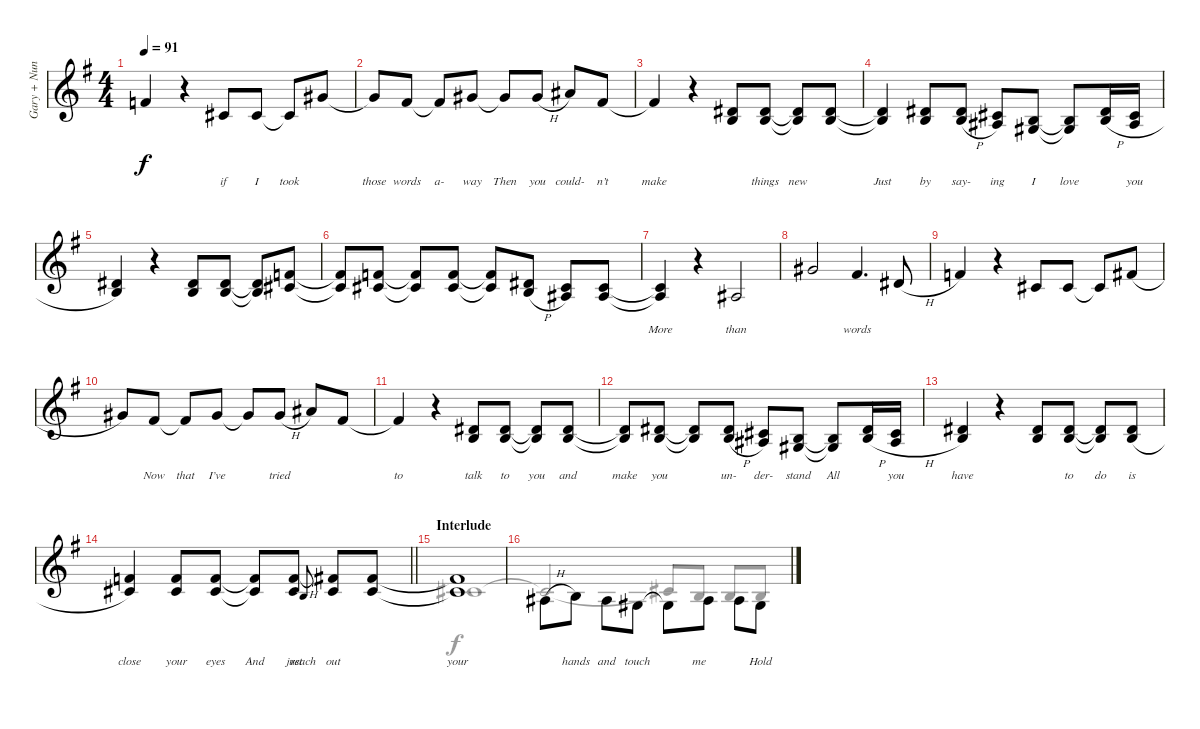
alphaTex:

\track ("Gary + Nuno" "Gary + Nun") {instrument frenchhorn}
\staff {score}
\tuning (Eb4 Bb3 Gb3 Db3 Ab2 Eb2) {hide}
\voice
\ts (4 4)
\tempo 91
\clef g2
\ks g
2.1.4{lyrics (0 "") lyrics (1 "") lyrics (2 "") lyrics (3 "") lyrics (4 "") dy f} r.4 3.2.8{lyrics (0 "if") lyrics (1 "") lyrics (2 "") lyrics (3 "") lyrics (4 "")} 3.2.8{lyrics (0 "I") lyrics (1 "") lyrics (2 "") lyrics (3 "") lyrics (4 "")} 3.2{t}.8{lyrics (0 "took") lyrics (1 "") lyrics (2 "") lyrics (3 "") lyrics (4 "")} 5.1.8{lyrics (0 "") lyrics (1 "") lyrics (2 "") lyrics (3 "") lyrics (4 "")} |
5.1{t}.8{lyrics (0 "those") lyrics (1 "") lyrics (2 "") lyrics (3 "") lyrics (4 "")} 3.1.8{lyrics (0 "words") lyrics (1 "") lyrics (2 "") lyrics (3 "") lyrics (4 "")} 3.1{t}.8{lyrics (0 "a-") lyrics (1 "") lyrics (2 "") lyrics (3 "") lyrics (4 "")} 5.1.8{lyrics (0 "way") lyrics (1 "") lyrics (2 "") lyrics (3 "") lyrics (4 "")} 5.1{t}.8{lyrics (0 "Then") lyrics (1 "") lyrics (2 "") lyrics (3 "") lyrics (4 "")} 5.1{h}.8{lyrics (0 "you") lyrics (1 "") lyrics (2 "") lyrics (3 "") lyrics (4 "")} 7.1.8{lyrics (0 "could-") lyrics (1 "") lyrics (2 "") lyrics (3 "") lyrics (4 "")} 3.1.8{lyrics (0 "n’t") lyrics (1 "") lyrics (2 "") lyrics (3 "") lyrics (4 "")} |
3.1{t}.4{lyrics (0 "make") lyrics (1 "") lyrics (2 "") lyrics (3 "") lyrics (4 "")} r.4 (0.1 1.2).8{lyrics (0 "") lyrics (1 "") lyrics (2 "") lyrics (3 "") lyrics (4 "")} (0.1 1.2).8{lyrics (0 "things") lyrics (1 "") lyrics (2 "") lyrics (3 "") lyrics (4 "")} (0.1{t} 1.2{t}).8{lyrics (0 "new") lyrics (1 "") lyrics (2 "") lyrics (3 "") lyrics (4 "")} (0.1 1.2).8{lyrics (0 "") lyrics (1 "") lyrics (2 "") lyrics (3 "") lyrics (4 "")} |
(0.1{t} 1.2{t}).4{lyrics (0 "Just") lyrics (1 "") lyrics (2 "") lyrics (3 "") lyrics (4 "")} (0.1 5.3).8{lyrics (0 "by") lyrics (1 "") lyrics (2 "") lyrics (3 "") lyrics (4 "")} (5.2{h} 5.3{h}).8{lyrics (0 "say-") lyrics (1 "") lyrics (2 "") lyrics (3 "") lyrics (4 "")} (3.2 4.3).8{lyrics (0 "ing") lyrics (1 "") lyrics (2 "") lyrics (3 "") lyrics (4 "")} (1.2 2.3).8{lyrics (0 "I") lyrics (1 "") lyrics (2 "") lyrics (3 "") lyrics (4 "")} (1.2{t} 2.3{t}).8{lyrics (0 "love") lyrics (1 "") lyrics (2 "") lyrics (3 "") lyrics (4 "")} (5.2{h} 5.3{h}).16{lyrics (0 "") lyrics (1 "") lyrics (2 "") lyrics (3 "") lyrics (4 "")} (3.2{h} 4.3{h}).16{lyrics (0 "you") lyrics (1 "") lyrics (2 "") lyrics (3 "") lyrics (4 "")} |
(5.2 5.3).4{lyrics (0 "") lyrics (1 "") lyrics (2 "") lyrics (3 "") lyrics (4 "")} r.4 (5.2 5.3).8{lyrics (0 "") lyrics (1 "") lyrics (2 "") lyrics (3 "") lyrics (4 "")} (5.2 5.3).8{lyrics (0 "") lyrics (1 "") lyrics (2 "") lyrics (3 "") lyrics (4 "")} (5.2{t} 5.3{t}).8{lyrics (0 "") lyrics (1 "") lyrics (2 "") lyrics (3 "") lyrics (4 "")} (7.2 7.3).8{lyrics (0 "") lyrics (1 "") lyrics (2 "") lyrics (3 "") lyrics (4 "")} |
(7.2{t} 7.3{t}).8{lyrics (0 "") lyrics (1 "") lyrics (2 "") lyrics (3 "") lyrics (4 "")} (7.2 7.3).8{lyrics (0 "") lyrics (1 "") lyrics (2 "") lyrics (3 "") lyrics (4 "")} (7.2{t} 7.3{t}).8{lyrics (0 "") lyrics (1 "") lyrics (2 "") lyrics (3 "") lyrics (4 "")} (7.2 7.3).8{lyrics (0 "") lyrics (1 "") lyrics (2 "") lyrics (3 "") lyrics (4 "")} (7.2{t} 7.3{t}).8{lyrics (0 "") lyrics (1 "") lyrics (2 "") lyrics (3 "") lyrics (4 "")} (5.2{h} 5.3{h}).8{lyrics (0 "") lyrics (1 "") lyrics (2 "") lyrics (3 "") lyrics (4 "")} (3.2 4.3).8{lyrics (0 "") lyrics (1 "") lyrics (2 "") lyrics (3 "") lyrics (4 "")} (3.2 4.3).8{lyrics (0 "") lyrics (1 "") lyrics (2 "") lyrics (3 "") lyrics (4 "")} |
(3.2{t} 4.3{t}).4{lyrics (0 "More") lyrics (1 "") lyrics (2 "") lyrics (3 "") lyrics (4 "")} r.4 0.2.2{lyrics (0 "than") lyrics (1 "") lyrics (2 "") lyrics (3 "") lyrics (4 "")} |
5.1.2{lyrics (0 "") lyrics (1 "") lyrics (2 "") lyrics (3 "") lyrics (4 "")} 3.1.4{d lyrics (0 "words") lyrics (1 "") lyrics (2 "") lyrics (3 "") lyrics (4 "")} 0.1{h}.8{lyrics (0 "") lyrics (1 "") lyrics (2 "") lyrics (3 "") lyrics (4 "")} |
2.1.4{lyrics (0 "") lyrics (1 "") lyrics (2 "") lyrics (3 "") lyrics (4 "")} r.4 3.2.8{lyrics (0 "") lyrics (1 "") lyrics (2 "") lyrics (3 "") lyrics (4 "")} 3.2.8{lyrics (0 "") lyrics (1 "") lyrics (2 "") lyrics (3 "") lyrics (4 "")} 3.2{t}.8{lyrics (0 "") lyrics (1 "") lyrics (2 "") lyrics (3 "") lyrics (4 "")} 3.1{h}.8{lyrics (0 "") lyrics (1 "") lyrics (2 "") lyrics (3 "") lyrics (4 "")} |
5.1.8{lyrics (0 "") lyrics (1 "") lyrics (2 "") lyrics (3 "") lyrics (4 "")} 3.1.8{lyrics (0 "Now") lyrics (1 "") lyrics (2 "") lyrics (3 "") lyrics (4 "")} 3.1{t}.8{lyrics (0 "that") lyrics (1 "") lyrics (2 "") lyrics (3 "") lyrics (4 "")} 5.1.8{lyrics (0 "I’ve") lyrics (1 "") lyrics (2 "") lyrics (3 "") lyrics (4 "")} 5.1{t}.8{lyrics (0 "") lyrics (1 "") lyrics (2 "") lyrics (3 "") lyrics (4 "")} 5.1{h}.8{lyrics (0 "tried") lyrics (1 "") lyrics (2 "") lyrics (3 "") lyrics (4 "")} 7.1.8{lyrics (0 "") lyrics (1 "") lyrics (2 "") lyrics (3 "") lyrics (4 "")} 3.1.8{lyrics (0 "") lyrics (1 "") lyrics (2 "") lyrics (3 "") lyrics (4 "")} |
3.1{t}.4{lyrics (0 "to") lyrics (1 "") lyrics (2 "") lyrics (3 "") lyrics (4 "")} r.4 (0.1 1.2).8{lyrics (0 "talk") lyrics (1 "") lyrics (2 "") lyrics (3 "") lyrics (4 "")} (0.1 1.2).8{lyrics (0 "to") lyrics (1 "") lyrics (2 "") lyrics (3 "") lyrics (4 "")} (0.1{t} 1.2{t}).8{lyrics (0 "you") lyrics (1 "") lyrics (2 "") lyrics (3 "") lyrics (4 "")} (0.1 1.2).8{lyrics (0 "and") lyrics (1 "") lyrics (2 "") lyrics (3 "") lyrics (4 "")} |
(0.1{t} 1.2{t}).8{lyrics (0 "make") lyrics (1 "") lyrics (2 "") lyrics (3 "") lyrics (4 "")} (0.1 1.2).8{lyrics (0 "you") lyrics (1 "") lyrics (2 "") lyrics (3 "") lyrics (4 "")} (0.1{t} 1.2{t}).8{lyrics (0 "") lyrics (1 "") lyrics (2 "") lyrics (3 "") lyrics (4 "")} (5.2{h} 5.3{h}).8{lyrics (0 "un-") lyrics (1 "") lyrics (2 "") lyrics (3 "") lyrics (4 "")} (3.2 4.3).8{lyrics (0 "der-") lyrics (1 "") lyrics (2 "") lyrics (3 "") lyrics (4 "")} (1.2 2.3).8{lyrics (0 "stand") lyrics (1 "") lyrics (2 "") lyrics (3 "") lyrics (4 "")} (1.2{t} 2.3{t}).8{lyrics (0 "All") lyrics (1 "") lyrics (2 "") lyrics (3 "") lyrics (4 "")} (5.2{h} 5.3{h}).16{lyrics (0 "") lyrics (1 "") lyrics (2 "") lyrics (3 "") lyrics (4 "")} (3.2{h} 4.3{h}).16{lyrics (0 "you") lyrics (1 "") lyrics (2 "") lyrics (3 "") lyrics (4 "")} |
(5.2 5.3).4{lyrics (0 "have") lyrics (1 "") lyrics (2 "") lyrics (3 "") lyrics (4 "")} r.4 (5.2 5.3).8{lyrics (0 "") lyrics (1 "") lyrics (2 "") lyrics (3 "") lyrics (4 "")} (5.2 5.3).8{lyrics (0 "to") lyrics (1 "") lyrics (2 "") lyrics (3 "") lyrics (4 "")} (5.2{t} 5.3{t}).8{lyrics (0 "do") lyrics (1 "") lyrics (2 "") lyrics (3 "") lyrics (4 "")} (5.2{h} 5.3{h}).8{lyrics (0 "is") lyrics (1 "") lyrics (2 "") lyrics (3 "") lyrics (4 "")} |
\barLineRight lightlight
(7.2 7.3).4{lyrics (0 "close") lyrics (1 "") lyrics (2 "") lyrics (3 "") lyrics (4 "")} (7.2 7.3).8{lyrics (0 "your") lyrics (1 "") lyrics (2 "") lyrics (3 "") lyrics (4 "")} (7.2 7.3).8{lyrics (0 "eyes") lyrics (1 "") lyrics (2 "") lyrics (3 "") lyrics (4 "")} (7.2{t} 7.3{t}).8{lyrics (0 "And") lyrics (1 "") lyrics (2 "") lyrics (3 "") lyrics (4 "")} (7.2{h} 7.3).8{lyrics (0 "just") lyrics (1 "") lyrics (2 "") lyrics (3 "") lyrics (4 "")} 5.3.8{lyrics (0 "reach") lyrics (1 "") lyrics (2 "") lyrics (3 "") lyrics (4 "") gr onbeat} (8.2 7.3).8{lyrics (0 "out") lyrics (1 "") lyrics (2 "") lyrics (3 "") lyrics (4 "")} (8.2 12.4).8{lyrics (0 "") lyrics (1 "") lyrics (2 "") lyrics (3 "") lyrics (4 "")} |
\section ("" "Interlude")
(8.2{t} 12.4{t}).1{lyrics (0 "your") lyrics (1 "") lyrics (2 "") lyrics (3 "") lyrics (4 "")} |
0.2{h}.8{lyrics (0 "") lyrics (1 "") lyrics (2 "") lyrics (3 "") lyrics (4 "") beam Down} 1.2.8{lyrics (0 "hands") lyrics (1 "") lyrics (2 "") lyrics (3 "") lyrics (4 "") beam Down} 0.2.8{lyrics (0 "and") lyrics (1 "") lyrics (2 "") lyrics (3 "") lyrics (4 "") beam Down} 2.3.8{lyrics (0 "touch") lyrics (1 "") lyrics (2 "") lyrics (3 "") lyrics (4 "") beam Down} 2.3{t}.8{lyrics (0 "") lyrics (1 "") lyrics (2 "") lyrics (3 "") lyrics (4 "") beam Down} 4.3.8{lyrics (0 "me") lyrics (1 "") lyrics (2 "") lyrics (3 "") lyrics (4 "") beam Down} 4.3.8{lyrics (0 "") lyrics (1 "") lyrics (2 "") lyrics (3 "") lyrics (4 "") beam Down} 2.3{h}.8{lyrics (0 "Hold") lyrics (1 "") lyrics (2 "") lyrics (3 "") lyrics (4 "") beam Down}
\voice
\clef g2
\ottava regular
\simile none
\ks g
|
|
|
|
|
|
|
|
|
|
|
|
|
\barLineRight lightlight
|
12.4.1 |
12.4{t}.2{beam Up} 12.4{t}.8{beam Up} 1.2.8{beam Up} 1.2.8{beam Up} 1.2.8{beam Up}
